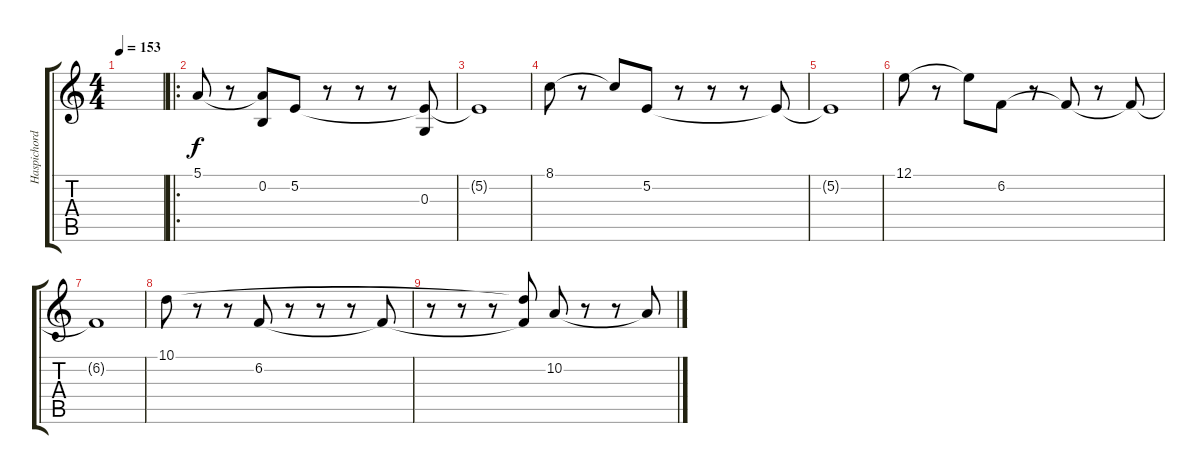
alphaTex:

\track ("Haspichord" "Haspichord") {instrument harpsichord}
\staff {score tabs}
\tuning (E4 B3 G3 D3 A2 D2) {hide}
\ts (4 4)
\tempo 153
\clef g2
\ks c
|
\ro
5.1.8 r.8 (5.1{t} 0.2).8 5.2.8 r.8 r.8 r.8 (5.2{t} 0.3).8 |
5.2{t}.1 |
8.1.8 r.8 8.1{t}.8 5.2.8 r.8 r.8 r.8 5.2{t}.8 |
5.2{t}.1 |
12.1.8 r.8 12.1{t}.8 6.2.8 r.8 6.2{t}.8 r.8 6.2{t}.8 |
6.2{t}.1 |
10.1.8 r.8 r.8 6.2.8 r.8 r.8 r.8 6.2{t}.8 |
r.8 r.8 r.8 (10.1{t} 6.2{t}).8 10.2.8 r.8 r.8 10.2{t}.8
